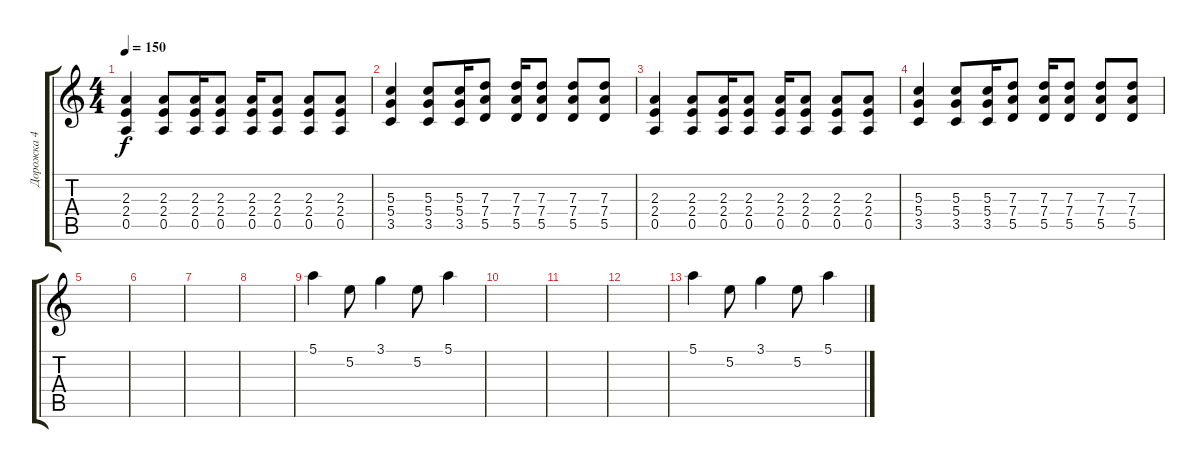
\track ("Дорожка 4" "Дорожка 4") {instrument distortionguitar}
\staff {score tabs}
\tuning (E4 B3 G3 D3 A2 E2) {hide}
\ts (4 4)
\tempo 150
\clef g2
\ks c
(2.3 2.4 0.5).4{dy f} (2.3 2.4 0.5).8 (2.3 2.4 0.5).16 (2.3 2.4 0.5).8 (2.3 2.4 0.5).16 (2.3 2.4 0.5).8 (2.3 2.4 0.5).8 (2.3 2.4 0.5).8 |
(5.3 5.4 3.5).4 (5.3 5.4 3.5).8 (5.3 5.4 3.5).16 (7.3 7.4 5.5).8 (7.3 7.4 5.5).16 (7.3 7.4 5.5).8 (7.3 7.4 5.5).8 (7.3 7.4 5.5).8 |
(2.3 2.4 0.5).4 (2.3 2.4 0.5).8 (2.3 2.4 0.5).16 (2.3 2.4 0.5).8 (2.3 2.4 0.5).16 (2.3 2.4 0.5).8 (2.3 2.4 0.5).8 (2.3 2.4 0.5).8 |
(5.3 5.4 3.5).4 (5.3 5.4 3.5).8 (5.3 5.4 3.5).16 (7.3 7.4 5.5).8 (7.3 7.4 5.5).16 (7.3 7.4 5.5).8 (7.3 7.4 5.5).8 (7.3 7.4 5.5).8 |
|
|
|
|
5.1.4 5.2.8 3.1.4 5.2.8 5.1.4 |
|
|
|
5.1.4 5.2.8 3.1.4 5.2.8 5.1.4
